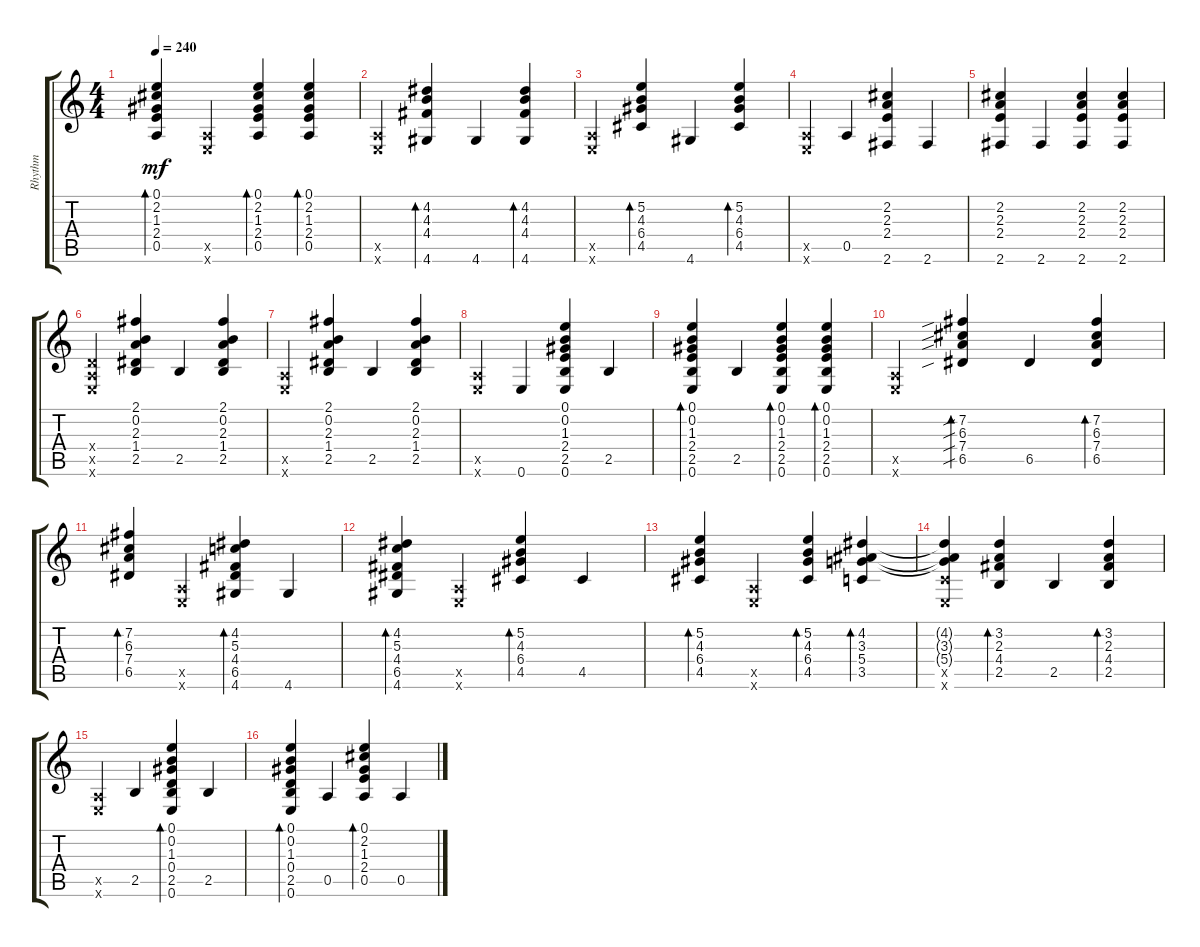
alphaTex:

\track ("Rhythm" "Rhythm") {instrument acousticguitarsteel}
\staff {score tabs}
\tuning (E4 B3 G3 D3 A2 E2) {hide}
\ts (4 4)
\tempo 240
\clef g2
\ks c
(0.1 2.2 1.3 2.4 0.5).4{bd 120 dy mf} (0.5{x} 0.6{x}).4 (0.1 2.2 1.3 2.4 0.5).4{bd 120} (0.1 2.2 1.3 2.4 0.5).4{bd 120} |
(0.5{x} 0.6{x}).4 (4.2 4.3 4.4 4.6).4{bd 120} 4.6.4 (4.2 4.3 4.4 4.6).4{bd 120} |
(0.5{x} 0.6{x}).4 (5.2 4.3 6.4 4.5).4{bd 120} 4.6.4 (5.2 4.3 6.4 4.5).4{bd 120} |
(0.5{x} 0.6{x}).4 0.5.4 (2.2 2.3 2.4 2.6).4 2.6.4 |
(2.2 2.3 2.4 2.6).4 2.6.4 (2.2 2.3 2.4 2.6).4 (2.2 2.3 2.4 2.6).4 |
(0.4{x} 0.5{x} 0.6{x}).4 (2.1 0.2 2.3 1.4 2.5).4 2.5.4 (2.1 0.2 2.3 1.4 2.5).4 |
(0.5{x} 0.6{x}).4 (2.1 0.2 2.3 1.4 2.5).4 2.5.4 (2.1 0.2 2.3 1.4 2.5).4 |
(0.5{x} 0.6{x}).4 0.6.4 (0.1 0.2 1.3 2.4 2.5 0.6).4 2.5.4 |
(0.1 0.2 1.3 2.4 2.5 0.6).4{bd 120} 2.5.4 (0.1 0.2 1.3 2.4 2.5 0.6).4{bd 120} (0.1 0.2 1.3 2.4 2.5 0.6).4{bd 120} |
(0.5{x} 0.6{x}).4 (7.2{sib} 6.3{sib} 7.4{sib} 6.5{sib}).4{bd 120} 6.5.4 (7.2 6.3 7.4 6.5).4{bd 120} |
(7.2 6.3 7.4 6.5).4{bd 120} (0.5{x} 0.6{x}).4 (4.2 5.3 4.4 6.5 4.6).4{bd 120} 4.6.4 |
(4.2 5.3 4.4 6.5 4.6).4{bd 120} (0.5{x} 0.6{x}).4 (5.2 4.3 6.4 4.5).4{bd 120} 4.5.4 |
(5.2 4.3 6.4 4.5).4{bd 120} (0.5{x} 0.6{x}).4 (5.2 4.3 6.4 4.5).4{bd 120} (4.2 3.3 5.4 3.5).4{bd 120} |
(4.2{t} 3.3{t} 5.4{t} 3.5{x} 0.6{x}).4 (3.2 2.3 4.4 2.5).4{bd 120} 2.5.4 (3.2 2.3 4.4 2.5).4{bd 120} |
(0.5{x} 0.6{x}).4 2.5.4 (0.1 0.2 1.3 0.4 2.5 0.6).4{bd 120} 2.5.4 |
(0.1 0.2 1.3 0.4 2.5 0.6).4{bd 120} 0.5.4 (0.1 2.2 1.3 2.4 0.5).4{bd 120} 0.5.4
